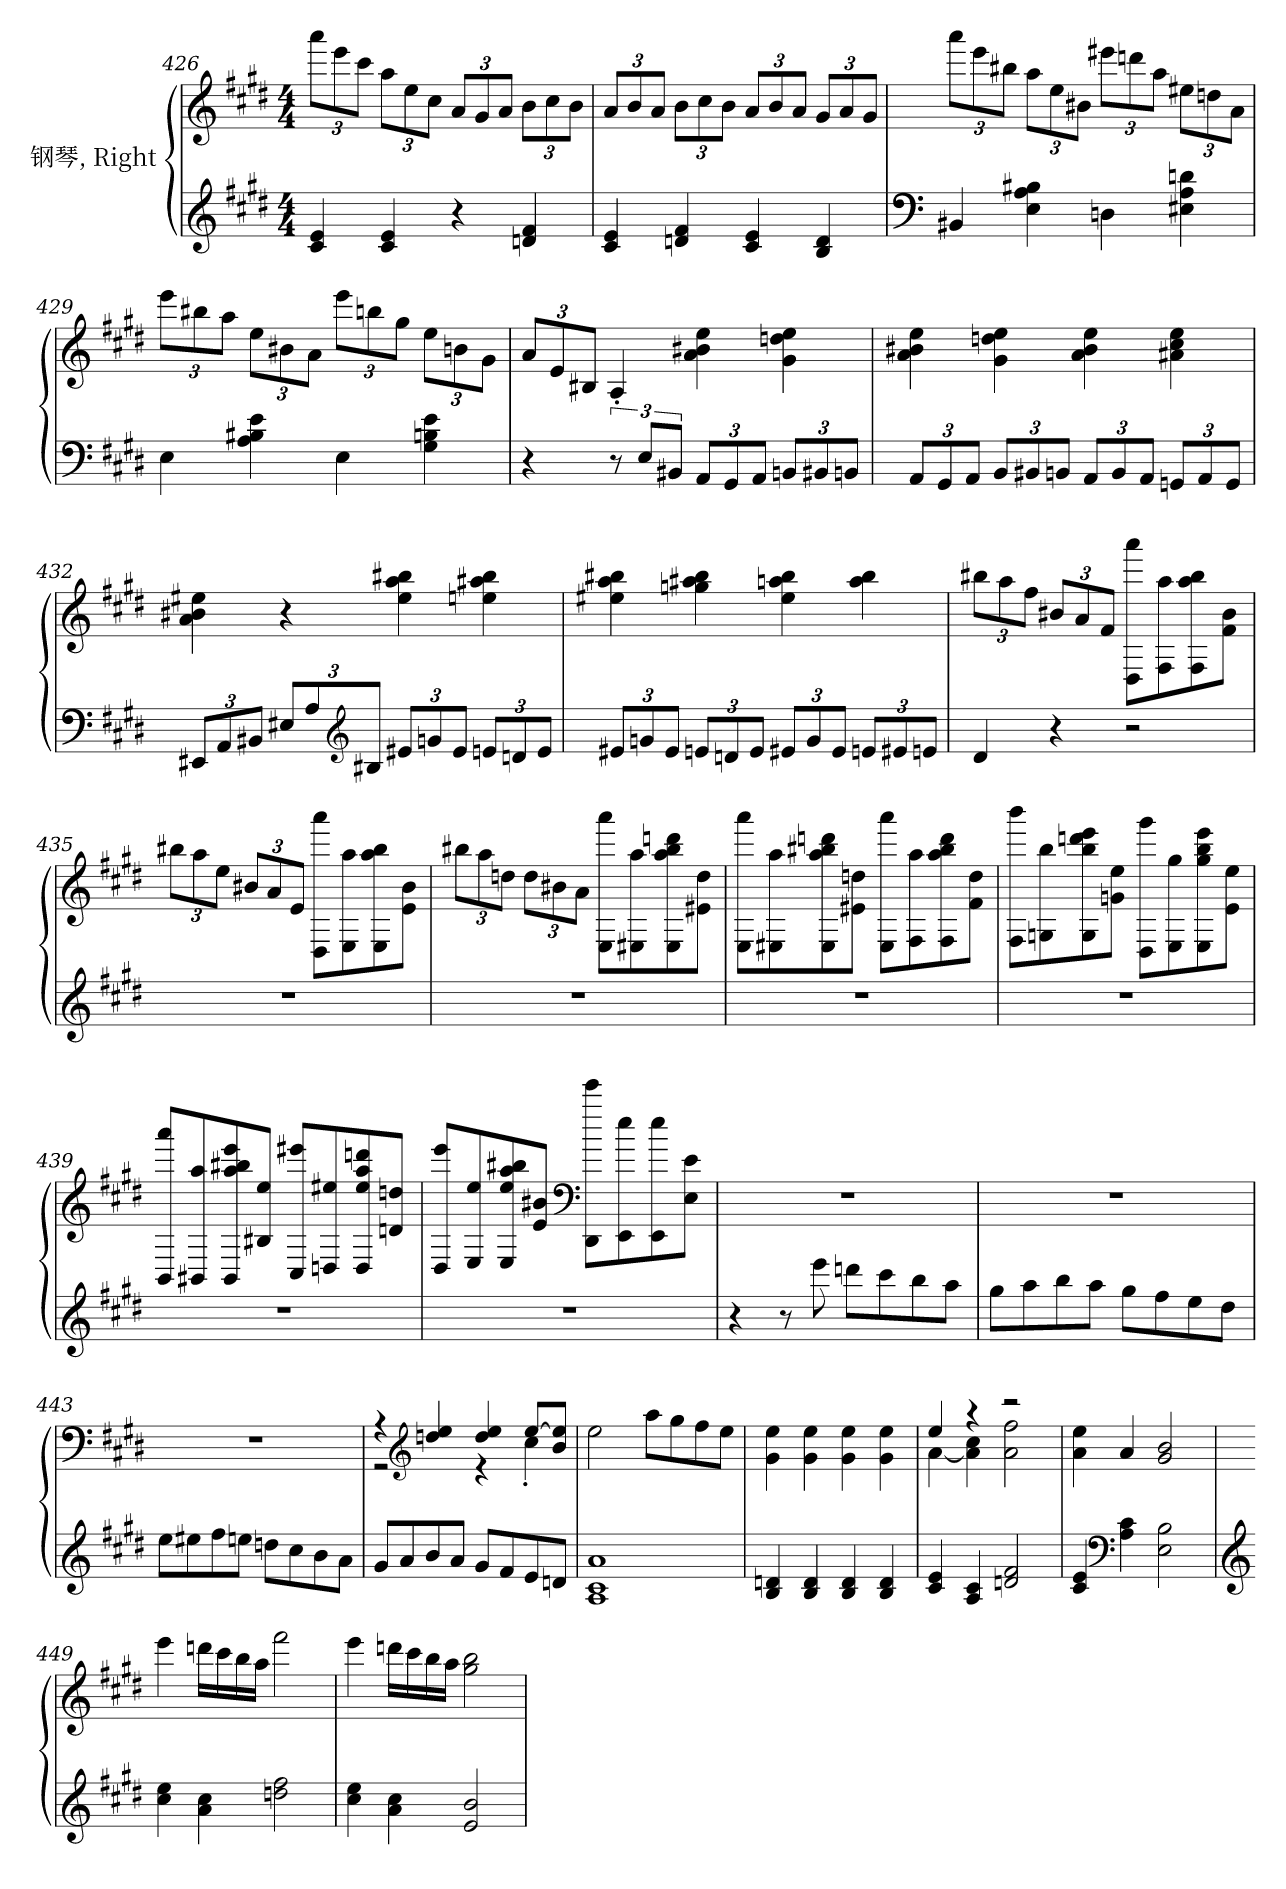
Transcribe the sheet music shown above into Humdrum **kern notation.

**kern	**kern
*part1	*part1
*staff2	*staff1
*I"钢琴, Right	*
*clefG2	*clefG2
*k[f#c#g#d#]	*k[f#c#g#d#]
*M4/4	*M4/4
*	*Xbrackettup
=426	=426
4c#/ 4e/	12aaa\L
.	12eee\
.	12ccc#\J
4c#/ 4e/	12aa\L
.	12ee\
.	12cc#\J
4r	12a/L
.	12g#/
.	12a/J
4dn/ 4f#/	12b\L
.	12cc#\
.	12b\J
!!LO:LB:g=z
=427	=427
4c#/ 4e/	12a/L
.	12b/
.	12a/J
4dn/ 4f#/	12b\L
.	12cc#\
.	12b\J
4c#/ 4e/	12a/L
.	12b/
.	12a/J
4B/ 4d/	12g#/L
.	12a/
.	12g#/J
=428	=428
*clefF4	*
4BB#X/	12aaa\L
.	12eee\
.	12bb#X\J
4E\ 4A\ 4B#X\	12aa\L
.	12ee\
.	12b#X\J
4Dn\	12eee#X\L
.	12dddn\
.	12aa\J
4E#X\ 4A\ 4dn\	12ee#X\L
.	12ddn\
.	12a\J
!!LO:PB:g=z
=429	=429
4E\	12eee\L
.	12bb#X\
.	12aa\J
4A\ 4B#X\ 4e\	12ee\L
.	12b#X\
.	12a\J
4E\	12eee\L
.	12bbn\
.	12gg#\J
4G#\ 4Bn\ 4e\	12ee\L
.	12bn\
.	12g#\J
=430	=430
4r	12a/L
.	12e/
.	12B#X/J
12r	4A'/
12E/L	.
12BB#X/J	.
*Xbrackettup	*
12AA/L	4a\ 4b#X\ 4ee\
12GG#/	.
12AA/J	.
12BBn/L	4g#\ 4ddn\ 4ee\
12BB#X/	.
12BBn/J	.
!!LO:LB:g=z
=431	=431
12AA/L	4a\ 4b#X\ 4ee\
12GG#/	.
12AA/J	.
12BB/L	4g#\ 4ddn\ 4ee\
12BB#X/	.
12BBn/J	.
12AA/L	4a\ 4b#\ 4ee\
12BB/	.
12AA/J	.
12GGn/L	4a#X\ 4cc#\ 4ee\
12AA/	.
12GG/J	.
=432	=432
12EE#X/L	4a\ 4b#X\ 4ee#X\
12AA/	.
12BB#X/J	.
12E#X/L	4r
12A/	.
*clefG2	*
12B#X/J	.
12e#X/L	4ee#\ 4aa\ 4bb#X\
12gn/	.
12e#/J	.
12en/L	4een\ 4aa#X\ 4bb#\
12dn/	.
12e/J	.
!!LO:LB:g=z
=433	=433
12e#X/L	4ee#X\ 4aa\ 4bb#X\
12gn/	.
12e#/J	.
12en/L	4ggn\ 4aa#X\ 4bb#\
12dn/	.
12e/J	.
12e#X/L	4ee#\ 4aan\ 4bb#\
12g/	.
12e#/J	.
12en/L	4aa\ 4bb#\
12e#X/	.
12en/J	.
=434	=434
4d#/	12bb#X\L
.	12aa\
.	12ff#\J
4r	12b#X/L
.	12a/
.	12f#/J
2r	8D#\ 8aaa\L
.	8F#\ 8aa\
.	8F#\ 8aa\ 8bb#\
.	8f#\ 8b#\J
!!LO:LB:g=z
=435	=435
1r	12bb#X\L
.	12aa\
.	12ee\J
.	12b#X/L
.	12a/
.	12e/J
.	8D#\ 8aaa\L
.	8E\ 8aa\
.	8E\ 8aa\ 8bb#\
.	8e\ 8b#\J
=436	=436
1r	12bb#X\L
.	12aa\
.	12ddn\J
.	12dd\L
.	12b#X\
.	12a\J
.	8E\ 8aaa\L
.	8E#X\ 8aa\
.	8E#\ 8aa\ 8bb#\ 8dddn\
.	8e#X\ 8dd\J
=437	=437
1r	8E\ 8aaa\L
.	8E#X\ 8aa\
.	8E#\ 8aa\ 8bb#X\ 8dddn\
.	8e#X\ 8ddn\J
.	8E#\ 8aaa\L
.	8F#\ 8aa\
.	8F#\ 8aa\ 8bb#\ 8ddd\
.	8f#\ 8dd\J
!!LO:LB:g=z
=438	=438
1r	8F#\ 8bbb\L
.	8Gn\ 8bb\
.	8G\ 8bb\ 8dddn\ 8eee\
.	8gn\ 8ee\J
.	8D#\ 8ggg#\L
.	8E\ 8gg#\
.	8E\ 8gg#\ 8bb\ 8eee\
.	8e\ 8ee\J
=439	=439
1r	8BB/ 8aaa/L
.	8BB#X/ 8aa/
.	8BB#/ 8aa/ 8bb#X/ 8eee/
.	8B#X/ 8ee/J
.	8C#/ 8eee#X/L
.	8Dn/ 8ee#X/
.	8D/ 8ee#/ 8aa/ 8dddn/
.	8dn/ 8ddn/J
=440	=440
1r	8D#/ 8eee/L
.	8E/ 8ee/
.	8E/ 8ee/ 8aa/ 8bb#X/
.	8e/ 8b#X/J
*	*clefF4
.	8DD#\ 8eee\L
.	8EE\ 8ee\
.	8EE\ 8ee\
.	8E\ 8e\J
!!LO:LB:g=z
=441	=441
4r	1r
8r	.
8eee\	.
8dddn\L	.
8ccc#\	.
8bb\	.
8aa\J	.
=442	=442
8gg#\L	1r
8aa\	.
8bb\	.
8aa\J	.
8gg#\L	.
8ff#\	.
8ee\	.
8dd#\J	.
=443	=443
8ee\L	1r
8ee#X\	.
8ff#\	.
8een\J	.
8ddn\L	.
8cc#\	.
8b\	.
8a\J	.
=444	=444
*	*^
8g#/L	4r	2r
8a/	.	.
*	*clefG2	*
8b/	4ddn/ 4ee/	.
8a/J	.	.
8g#/L	4dd/ 4ee/	4r
8f#/	.	.
8e/	[8ee/L	4cc#'\
8dn/J	8b/ 8ee/]J	.
*	*v	*v
!!LO:PB:g=z
=445	=445
1A 1c# 1a	2ee\
.	8aa\L
.	8gg#\
.	8ff#\
.	8ee\J
=446	=446
4B/ 4dn/	4g#\ 4ee\
4B/ 4d/	4g#\ 4ee\
4B/ 4d/	4g#\ 4ee\
4B/ 4d/	4g#\ 4ee\
=447	=447
*	*^
4c#/ 4e/	4ee/	[4a\
4A/ 4c#/	4r	4a\] 4cc#\
2dn/ 2f#/	2r	2a\ 2ff#\
*	*v	*v
=448	=448
4c#/ 4e/	4a\ 4ee\
*clefF4	*
4A\ 4c#\	4a/
2E\ 2B\	2g#/ 2b/
=449	=449
*clefG2	*
4cc#\ 4ee\	4eee\
4a\ 4cc#\	16dddn\LL
.	16ccc#\
.	16bb\
.	16aa\JJ
2ddn\ 2ff#\	2fff#\
=450	=450
4cc#\ 4ee\	4eee\
4a\ 4cc#\	16dddn\LL
.	16ccc#\
.	16bb\
.	16aa\JJ
2e/ 2b/	2gg#\ 2bb\
=	=
*-	*-
